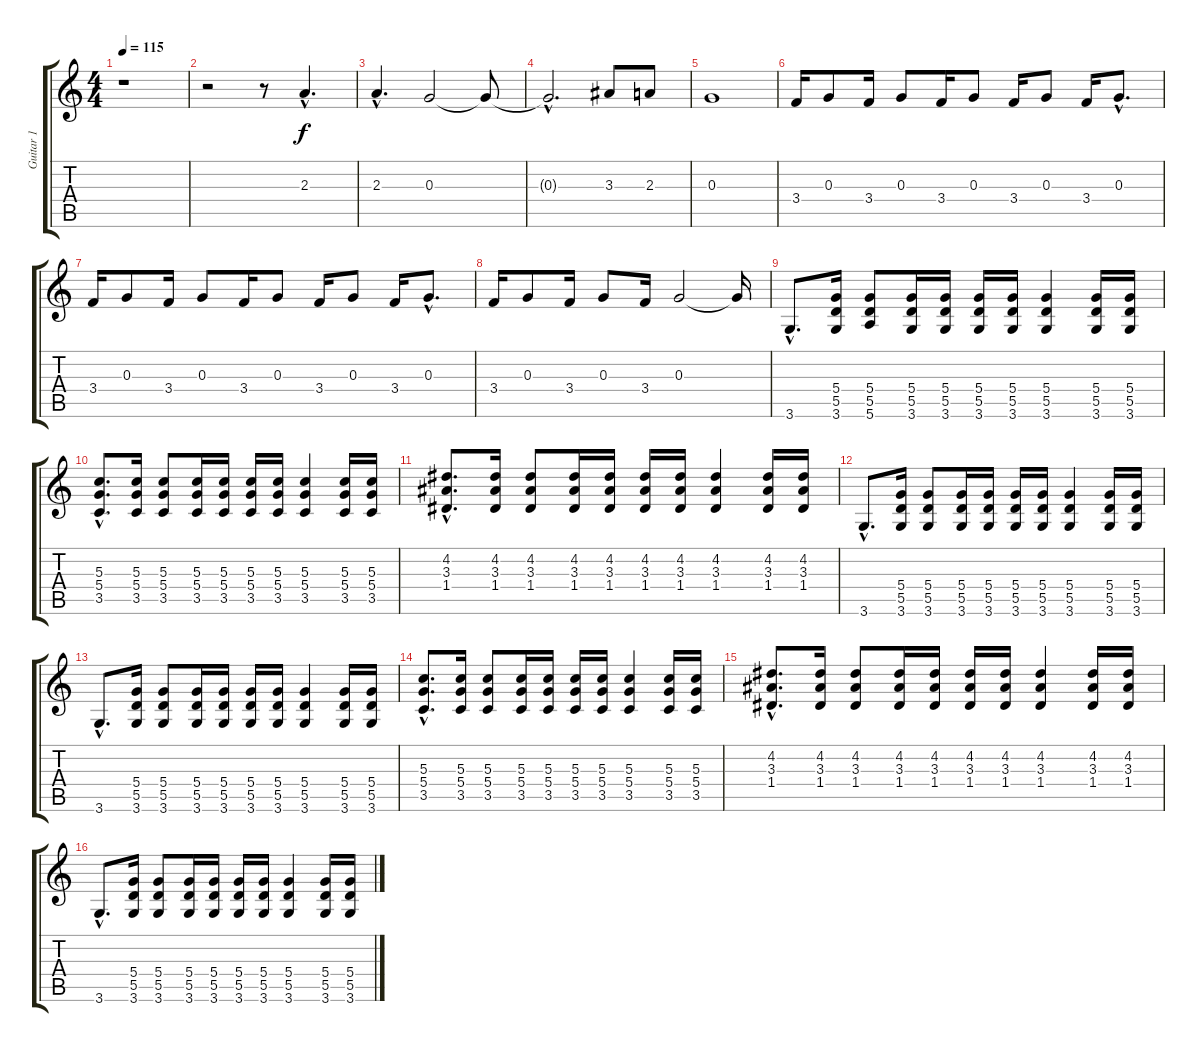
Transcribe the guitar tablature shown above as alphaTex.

\track ("Guitar 1" "Guitar 1") {instrument overdrivenguitar}
\staff {score tabs}
\tuning (E4 B3 G3 D3 A2 E2) {hide}
\ts (4 4)
\tempo 115
\clef g2
\ks c
r.1{dy f} |
r.2 r.8 2.3{hac}.4{d} |
2.3{hac}.4{d} 0.3.2 0.3{t}.8 |
0.3{hac t}.2{d} 3.3.8 2.3.8 |
0.3.1 |
3.4.16 0.3.8 3.4.16 0.3.8 3.4.16 0.3.8 3.4.16 0.3.8 3.4.16 0.3{hac}.8{d} |
3.4.16 0.3.8 3.4.16 0.3.8 3.4.16 0.3.8 3.4.16 0.3.8 3.4.16 0.3{hac}.8{d} |
3.4.16 0.3.8 3.4.16 0.3.8 3.4.16 0.3.2 0.3{t}.16 |
3.6{hac}.8{d} (5.4 5.5 3.6).16 (5.4 5.5 5.6).8 (5.4 5.5 3.6).16 (5.4 5.5 3.6).16 (5.4 5.5 3.6).16 (5.4 5.5 3.6).16 (5.4 5.5 3.6).4 (5.4 5.5 3.6).16 (5.4 5.5 3.6).16 |
(5.3{hac} 5.4{hac} 3.5{hac}).8{d} (5.3 5.4 3.5).16 (5.3 5.4 3.5).8 (5.3 5.4 3.5).16 (5.3 5.4 3.5).16 (5.3 5.4 3.5).16 (5.3 5.4 3.5).16 (5.3 5.4 3.5).4 (5.3 5.4 3.5).16 (5.3 5.4 3.5).16 |
(4.2{hac} 3.3{hac} 1.4{hac}).8{d} (4.2 3.3 1.4).16 (4.2 3.3 1.4).8 (4.2 3.3 1.4).16 (4.2 3.3 1.4).16 (4.2 3.3 1.4).16 (4.2 3.3 1.4).16 (4.2 3.3 1.4).4 (4.2 3.3 1.4).16 (4.2 3.3 1.4).16 |
3.6{hac}.8{d} (5.4 5.5 3.6).16 (5.4 5.5 3.6).8 (5.4 5.5 3.6).16 (5.4 5.5 3.6).16 (5.4 5.5 3.6).16 (5.4 5.5 3.6).16 (5.4 5.5 3.6).4 (5.4 5.5 3.6).16 (5.4 5.5 3.6).16 |
3.6{hac}.8{d} (5.4 5.5 3.6).16 (5.4 5.5 3.6).8 (5.4 5.5 3.6).16 (5.4 5.5 3.6).16 (5.4 5.5 3.6).16 (5.4 5.5 3.6).16 (5.4 5.5 3.6).4 (5.4 5.5 3.6).16 (5.4 5.5 3.6).16 |
(5.3{hac} 5.4{hac} 3.5{hac}).8{d} (5.3 5.4 3.5).16 (5.3 5.4 3.5).8 (5.3 5.4 3.5).16 (5.3 5.4 3.5).16 (5.3 5.4 3.5).16 (5.3 5.4 3.5).16 (5.3 5.4 3.5).4 (5.3 5.4 3.5).16 (5.3 5.4 3.5).16 |
(4.2{hac} 3.3{hac} 1.4{hac}).8{d} (4.2 3.3 1.4).16 (4.2 3.3 1.4).8 (4.2 3.3 1.4).16 (4.2 3.3 1.4).16 (4.2 3.3 1.4).16 (4.2 3.3 1.4).16 (4.2 3.3 1.4).4 (4.2 3.3 1.4).16 (4.2 3.3 1.4).16 |
3.6{hac}.8{d} (5.4 5.5 3.6).16 (5.4 5.5 3.6).8 (5.4 5.5 3.6).16 (5.4 5.5 3.6).16 (5.4 5.5 3.6).16 (5.4 5.5 3.6).16 (5.4 5.5 3.6).4 (5.4 5.5 3.6).16 (5.4 5.5 3.6).16
